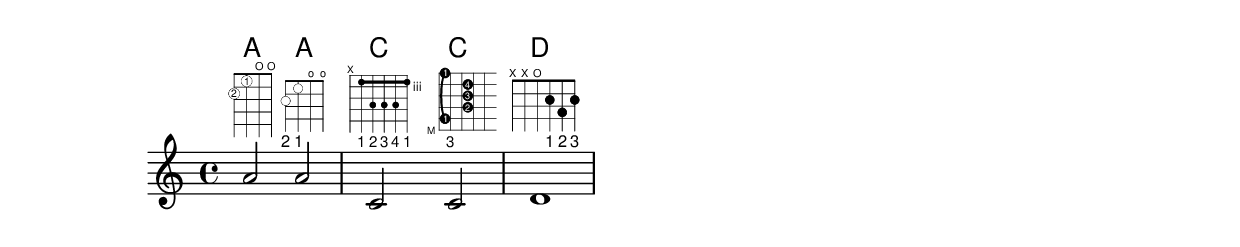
\version "2.11.53"

\header {
  lsrtags = "fretted-strings,tweaks-and-overrides"
  texidoc = "This snippet shows many possibilities for obtaining
and tweaking fret diagrams."
  doctitle = "Fret diagrams explained and developed"
}

<<
  \chords {
    a2 a
    c2 c
    d1
  }
  
  \new Voice = "mel" {
    \textLengthOn
    % Set global properties of fret diagram
    \override Voice.TextScript #'size = #1.2
    \override Voice.TextScript #'fret-diagram-details #'finger-code = #'below-string
    \override Voice.TextScript #'fret-diagram-details #'dot-color = #'black
    
    %% A chord for ukelele
    a'2^\markup {
      \override #'(fret-diagram-details . (
                   (string-count . 4)
                   (dot-color . white)
                   (finger-code . in-dot))) {
        \fret-diagram #"4-2-2;3-1-1;2-o;1-o;"
      }
    }
    
    %% A chord for ukelele, with formatting defined in definition string
    %  1.2 * size, 4 strings, 4 frets, fingerings below string
    %  dot radius .35 of fret spacing, dot position 0.55 of fret spacing
    a'2^\markup {
      \override #'(fret-diagram-details . (
                   (dot-color . white)
                   (open-string . "o"))) {
        \fret-diagram #"s:1.2;w:4;h:3;f:2;d:0.35;p:0.55;4-2-2;3-1-1;2-o;1-o;"
      }
    }
    
    %% C major for guitar, barred on third fret
    %  verbose style
    %  roman fret label, finger labels below string, straight barre
    c'2^\markup {
      % 110% of default size
      \override #'(size . 1.1) {
        \override #'(fret-diagram-details . (
                     (number-type . roman-lower)
                     (finger-code . below-string)
                     (barre-type . straight))) {
          \fret-diagram-verbose #'((mute 6)
                                   (place-fret 5 3 1)
                                   (place-fret 4 5 2)
                                   (place-fret 3 5 3)
                                   (place-fret 2 5 4)
                                   (place-fret 1 3 1)
                                   (barre 5 1 3))
        }
      }
    }
    
    %% C major for guitar, barred on third fret
    %  verbose style
    c'2^\markup {
      % 110% of default size
      \override #'(size . 1.1) {
        \override #'(fret-diagram-details . (
                     (number-type . arabic)
                     (dot-label-font-mag . 0.9)
                     (finger-code . in-dot)
                     (fret-label-font-mag . 0.6)
                     (fret-label-vertical-offset . 0)
                     (label-dir . -1)
                     (mute-string . "M")
                     (orientation . landscape)
                     (xo-font-magnification . 0.4)
                     (xo-padding . 0.3))) {
          \fret-diagram-verbose #'((mute 6)
                                   (place-fret 5 3 1)
                                   (place-fret 4 5 2)
                                   (place-fret 3 5 3)
                                   (place-fret 2 5 4)
                                   (place-fret 1 3 1)
                                   (barre 5 1 3))
        }
      }
    }
    
    %% simple D chord
    d'1^\markup {
      \override #'(fret-diagram-details . (
                   (finger-code . below-string)
                   (dot-radius . 0.35)
                   (dot-position . 0.5)
                   (fret-count . 3))) {
        \fret-diagram-terse #"x;x;o;2-1;3-2;2-3;"
      }
    }
  }
>>
